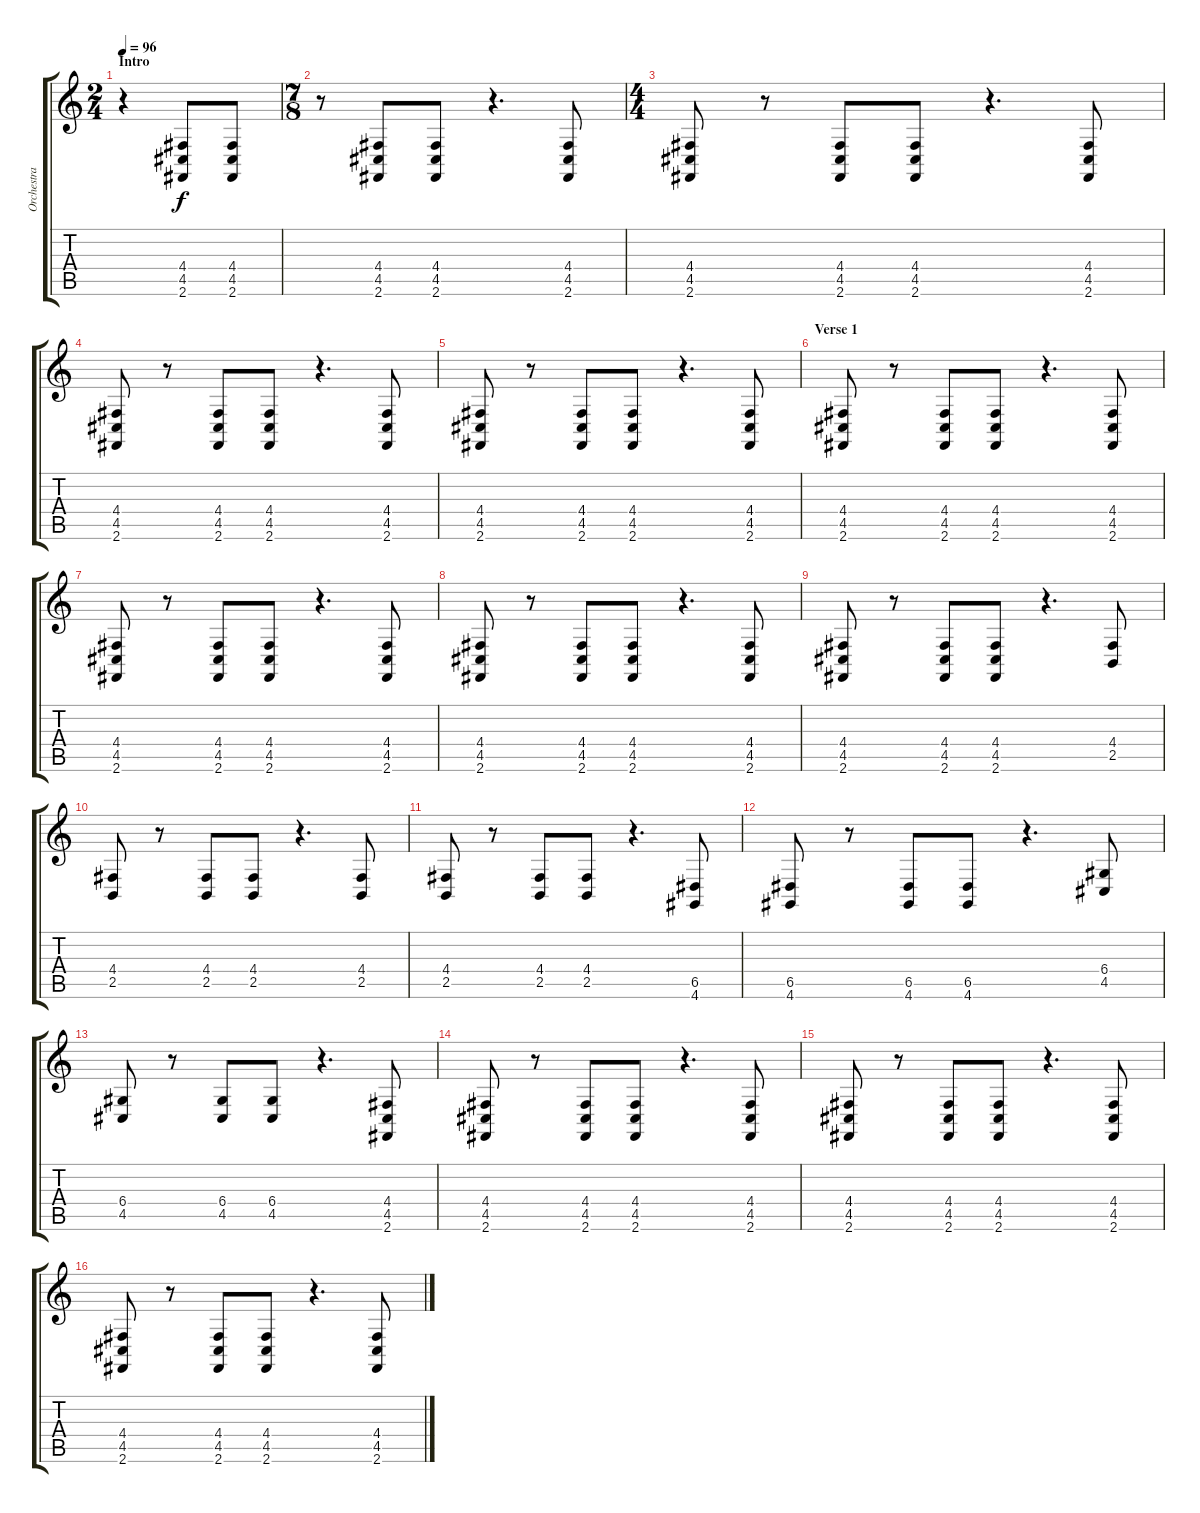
\track ("Orchestra" "Orchestra") {instrument pizzicatostrings}
\staff {score tabs}
\tuning (E4 B3 G3 D3 A2 E2) {hide}
\ts (2 4)
\section ("" "Intro")
\tempo 96
\clef g2
\ks c
r.4{dy f instrument pizzicatostrings} (4.4 4.5 2.6).8 (4.4 4.5 2.6).8 |
\ts (7 8)
r.8 (4.4 4.5 2.6).8 (4.4 4.5 2.6).8 r.4{d} (4.4 4.5 2.6).8 |
\ts (4 4)
(4.4 4.5 2.6).8 r.8 (4.4 4.5 2.6).8 (4.4 4.5 2.6).8 r.4{d} (4.4 4.5 2.6).8 |
(4.4 4.5 2.6).8 r.8 (4.4 4.5 2.6).8 (4.4 4.5 2.6).8 r.4{d} (4.4 4.5 2.6).8 |
(4.4 4.5 2.6).8 r.8 (4.4 4.5 2.6).8 (4.4 4.5 2.6).8 r.4{d} (4.4 4.5 2.6).8 |
\section ("" "Verse 1")
(4.4 4.5 2.6).8 r.8 (4.4 4.5 2.6).8 (4.4 4.5 2.6).8 r.4{d} (4.4 4.5 2.6).8 |
(4.4 4.5 2.6).8 r.8 (4.4 4.5 2.6).8 (4.4 4.5 2.6).8 r.4{d} (4.4 4.5 2.6).8 |
(4.4 4.5 2.6).8 r.8 (4.4 4.5 2.6).8 (4.4 4.5 2.6).8 r.4{d} (4.4 4.5 2.6).8 |
(4.4 4.5 2.6).8 r.8 (4.4 4.5 2.6).8 (4.4 4.5 2.6).8 r.4{d} (4.4 2.5).8 |
(4.4 2.5).8 r.8 (4.4 2.5).8 (4.4 2.5).8 r.4{d} (4.4 2.5).8 |
(4.4 2.5).8 r.8 (4.4 2.5).8 (4.4 2.5).8 r.4{d} (6.5 4.6).8 |
(6.5 4.6).8 r.8 (6.5 4.6).8 (6.5 4.6).8 r.4{d} (6.4 4.5).8 |
(6.4 4.5).8 r.8 (6.4 4.5).8 (6.4 4.5).8 r.4{d} (4.4 4.5 2.6).8 |
(4.4 4.5 2.6).8 r.8 (4.4 4.5 2.6).8 (4.4 4.5 2.6).8 r.4{d} (4.4 4.5 2.6).8 |
(4.4 4.5 2.6).8 r.8 (4.4 4.5 2.6).8 (4.4 4.5 2.6).8 r.4{d} (4.4 4.5 2.6).8 |
(4.4 4.5 2.6).8 r.8 (4.4 4.5 2.6).8 (4.4 4.5 2.6).8 r.4{d} (4.4 4.5 2.6).8
